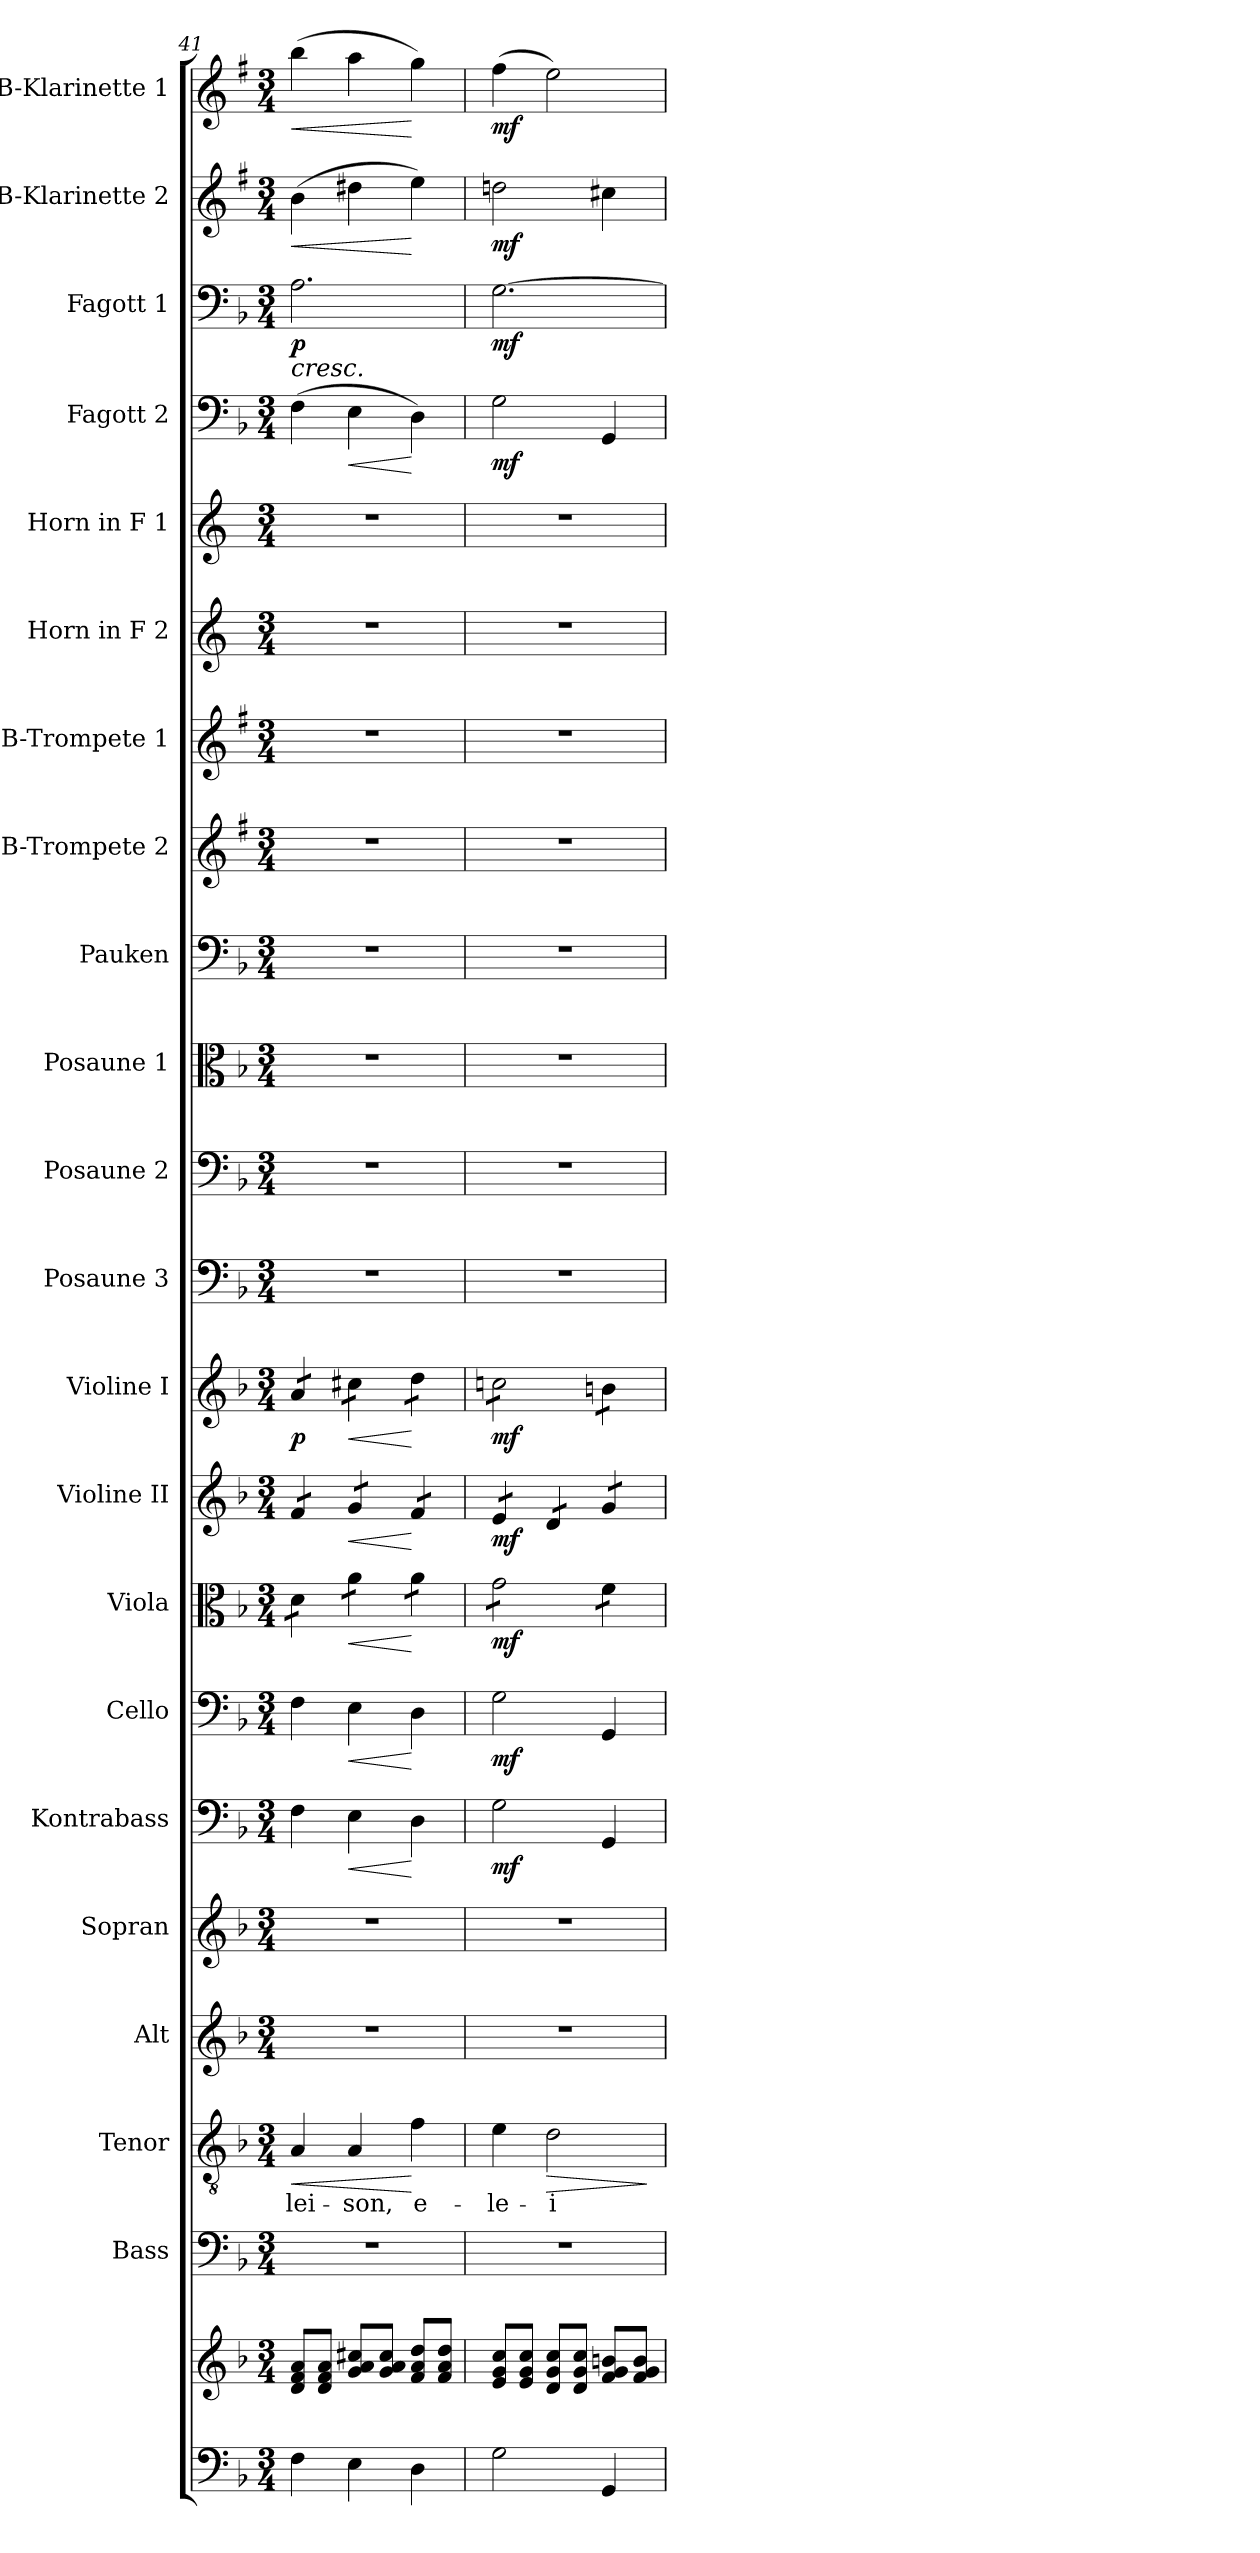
**kern	**kern	**kern	**kern	**text	**dynam	**kern	**kern	**kern	**dynam	**kern	**dynam	**kern	**dynam	**kern	**dynam	**kern	**dynam	**kern	**kern	**kern	**kern	**kern	**kern	**kern	**kern	**kern	**dynam	**kern	**dynam	**kern	**dynam	**kern	**dynam
*part22	*part22	*part21	*part20	*part20	*part20	*part19	*part18	*part17	*part17	*part16	*part16	*part15	*part15	*part14	*part14	*part13	*part13	*part12	*part11	*part10	*part9	*part8	*part7	*part6	*part5	*part4	*part4	*part3	*part3	*part2	*part2	*part1	*part1
*staff23	*staff22	*staff21	*staff20	*staff20	*staff20	*staff19	*staff18	*staff17	*staff17	*staff16	*staff16	*staff15	*staff15	*staff14	*staff14	*staff13	*staff13	*staff12	*staff11	*staff10	*staff9	*staff8	*staff7	*staff6	*staff5	*staff4	*staff4	*staff3	*staff3	*staff2	*staff2	*staff1	*staff1
*	*	*I"Bass	*I"Tenor	*	*	*I"Alt	*I"Sopran	*I"Kontrabass	*	*I"Cello	*	*I"Viola	*	*I"Violine II	*	*I"Violine I	*	*I"Posaune 3	*I"Posaune 2	*I"Posaune 1	*I"Pauken	*I"B-Trompete 2	*I"B-Trompete 1	*I"Horn in F 2	*I"Horn in F 1	*I"Fagott 2	*	*I"Fagott 1	*	*I"B-Klarinette 2	*	*I"B-Klarinette 1	*
*	*	*I'B.	*I'T.	*	*	*I'A.	*I'S.	*I'Kb.	*	*	*	*I'Vla.	*	*I'Vl. II	*	*I'Vl. I	*	*I'Pos. 3	*I'Pos. 2	*I'Pos. 1	*I'Pk.	*I'B Trp. 2	*I'B Trp. 1	*	*	*I'Fg. 2	*	*I'Fg. 1	*	*I'B Kl. 2	*	*I'B Kl. 1	*
!!LO:PB:g=z
*clefF4	*clefG2	*clefF4	*clefGv2	*	*	*clefG2	*clefG2	*clefF4	*	*clefF4	*	*clefC3	*	*clefG2	*	*clefG2	*	*clefF4	*clefF4	*clefC3	*clefF4	*clefG2	*clefG2	*clefG2	*clefG2	*clefF4	*	*clefF4	*	*clefG2	*	*clefG2	*
*	*	*	*	*	*	*	*	*ITrd7c12	*	*	*	*	*	*	*	*	*	*	*	*	*	*ITrd1c2	*ITrd1c2	*ITrd4c7	*ITrd4c7	*	*	*	*	*ITrd1c2	*	*ITrd1c2	*
*k[b-]	*k[b-]	*k[b-]	*k[b-]	*	*	*k[b-]	*k[b-]	*k[b-]	*	*k[b-]	*	*k[b-]	*	*k[b-]	*	*k[b-]	*	*k[b-]	*k[b-]	*k[b-]	*k[b-]	*k[b-]	*k[b-]	*k[b-]	*k[b-]	*k[b-]	*	*k[b-]	*	*k[b-]	*	*k[b-]	*
*F:	*F:	*F:	*F:	*	*	*F:	*F:	*F:	*	*F:	*	*F:	*	*F:	*	*F:	*	*F:	*F:	*F:	*F:	*F:	*F:	*F:	*F:	*F:	*	*F:	*	*F:	*	*F:	*
*M3/4	*M3/4	*M3/4	*M3/4	*	*	*M3/4	*M3/4	*M3/4	*	*M3/4	*	*M3/4	*	*M3/4	*	*M3/4	*	*M3/4	*M3/4	*M3/4	*M3/4	*M3/4	*M3/4	*M3/4	*M3/4	*M3/4	*	*M3/4	*	*M3/4	*	*M3/4	*
=41	=41	=41	=41	=41	=41	=41	=41	=41	=41	=41	=41	=41	=41	=41	=41	=41	=41	=41	=41	=41	=41	=41	=41	=41	=41	=41	=41	=41	=41	=41	=41	=41	=41
!	!	!	!	!LO:LY:b	!LO:HP:b	!	!	!	!	!	!	!	!	!	!	!	!LO:DY:b	!	!	!	!	!	!	!	!	!	!	!	!LO:HP:b	!	!LO:HP:b	!	!LO:HP:b
!	!	!	!	!	!	!	!	!	!	!	!	!	!	!	!	!	!	!	!	!	!	!	!	!	!	!	!	!	!LO:DY:n=1:b	!	!	!	!
*	*	*	*	*	*	*	*	*	*	*	*	*tremolo	*	*	*	*	*	*	*	*	*	*	*	*	*	*	*	*	*	*	*	*	*
*	*	*	*	*	*	*	*	*	*	*	*	*	*	*tremolo	*	*	*	*	*	*	*	*	*	*	*	*	*	*	*	*	*	*	*
*	*	*	*	*	*	*	*	*	*	*	*	*	*	*	*	*tremolo	*	*	*	*	*	*	*	*	*	*	*	*	*	*	*	*	*
4F\	8d/ 8f/ 8a/L	2.r	4A/	-lei-	<	2.r	2.r	4FF\	.	4F\	.	8d\L	.	8f/L	.	8a/L	p	2.r	2.r	2.r	2.r	2.r	2.r	2.r	2.r	(>4F\	.	2.A\	< p	(>4a\	<	(>4aa\	<
.	8d/ 8f/ 8a/J	.	.	.	.	.	.	.	.	.	.	8d\J	.	8f/J	.	8a/J	.	.	.	.	.	.	.	.	.	.	.	.	.	.	.	.	.
!	!	!	!	!LO:LY:b	!	!	!	!	!LO:HP:b	!	!LO:HP:b	!	!LO:HP:b	!	!LO:HP:b	!	!LO:HP:b	!	!	!	!	!	!	!	!	!	!LO:HP:b	!	!	!	!	!	!
4E\	8g/ 8a/ 8cc#X/L	.	4A/	-son,	.	.	.	4EE\	<	4E\	<	8a\L	<	8g/L	<	8cc#X\L	<	.	.	.	.	.	.	.	.	4E\	<	.	.	4cc#X\	.	4gg\	.
.	8g/ 8a/ 8cc#/J	.	.	.	.	.	.	.	.	.	.	8a\J	.	8g/J	.	8cc#X\J	.	.	.	.	.	.	.	.	.	.	.	.	.	.	.	.	.
!	!	!	!	!LO:LY:b	!	!	!	!	!	!	!	!	!	!	!	!	!	!	!	!	!	!	!	!	!	!	!	!	!	!	!	!	!
4D\	8f/ 8a/ 8dd/L	.	4f\	e-	[	.	.	4DD\	[	4D\	[	8a\L	[	8f/L	[	8dd\L	[	.	.	.	.	.	.	.	.	4D\)	[	.	.	4dd\)	[	4ff\)	[
.	8f/ 8a/ 8dd/J	.	.	.	.	.	.	.	.	.	.	8a\J	.	8f/J	.	8dd\J	.	.	.	.	.	.	.	.	.	.	.	.	.	.	.	.	.
=42	=42	=42	=42	=42	=42	=42	=42	=42	=42	=42	=42	=42	=42	=42	=42	=42	=42	=42	=42	=42	=42	=42	=42	=42	=42	=42	=42	=42	=42	=42	=42	=42	=42
!	!	!	!	!LO:LY:b	!	!	!	!	!LO:DY:b	!	!LO:DY:b	!	!LO:DY:b	!	!LO:DY:b	!	!LO:DY:b	!	!	!	!	!	!	!	!	!	!LO:DY:b	!	!LO:DY:b	!	!LO:DY:b	!	!LO:DY:b
2G\	8e/ 8g/ 8cc/L	2.r	4e\	-le-	.	2.r	2.r	2GG\	mf	2G\	mf	8g\L	mf	8e/L	mf	8ccn\L	mf	2.r	2.r	2.r	2.r	2.r	2.r	2.r	2.r	2G\	mf	[2.G\	mf	2ccn\	mf	(>4ee\	mf
.	8e/ 8g/ 8cc/J	.	.	.	.	.	.	.	.	.	.	8g\	.	8e/J	.	8ccn\	.	.	.	.	.	.	.	.	.	.	.	.	.	.	.	.	.
!	!	!	!	!LO:LY:b	!LO:HP:b	!	!	!	!	!	!	!	!	!	!	!	!	!	!	!	!	!	!	!	!	!	!	!	!	!	!	!	!
.	8d/ 8g/ 8cc/L	.	2d\	-i-	>	.	.	.	.	.	.	8g\	.	8d/L	.	8ccn\	.	.	.	.	.	.	.	.	.	.	.	.	.	.	.	2dd\)	.
.	8d/ 8g/ 8cc/J	.	.	.	.	.	.	.	.	.	.	8g\J	.	8d/J	.	8ccn\J	.	.	.	.	.	.	.	.	.	.	.	.	.	.	.	.	.
4GG/	8f/ 8g/ 8bn/L	.	.	.	.	.	.	4GGG/	.	4GG/	.	8f\L	.	8g/L	.	8bn\L	.	.	.	.	.	.	.	.	.	4GG/	.	.	.	4bn\	.	.	.
.	8f/ 8g/ 8b/J	.	.	.	.	.	.	.	.	.	.	8f\J	.	8g/J	.	8bn\J	.	.	.	.	.	.	.	.	.	.	.	.	.	.	.	.	.
*	*	*	*	*	*	*	*	*	*	*	*	*	*	*	*	*Xtremolo	*	*	*	*	*	*	*	*	*	*	*	*	*	*	*	*	*
*	*	*	*	*	*	*	*	*	*	*	*	*	*	*Xtremolo	*	*	*	*	*	*	*	*	*	*	*	*	*	*	*	*	*	*	*
*	*	*	*	*	*	*	*	*	*	*	*	*Xtremolo	*	*	*	*	*	*	*	*	*	*	*	*	*	*	*	*	*	*	*	*	*
.	.	.	.	.	]	.	.	.	.	.	.	.	.	.	.	.	.	.	.	.	.	.	.	.	.	.	.	.	[	.	.	.	.
=	=	=	=	=	=	=	=	=	=	=	=	=	=	=	=	=	=	=	=	=	=	=	=	=	=	=	=	=	=	=	=	=	=
*-	*-	*-	*-	*-	*-	*-	*-	*-	*-	*-	*-	*-	*-	*-	*-	*-	*-	*-	*-	*-	*-	*-	*-	*-	*-	*-	*-	*-	*-	*-	*-	*-	*-
